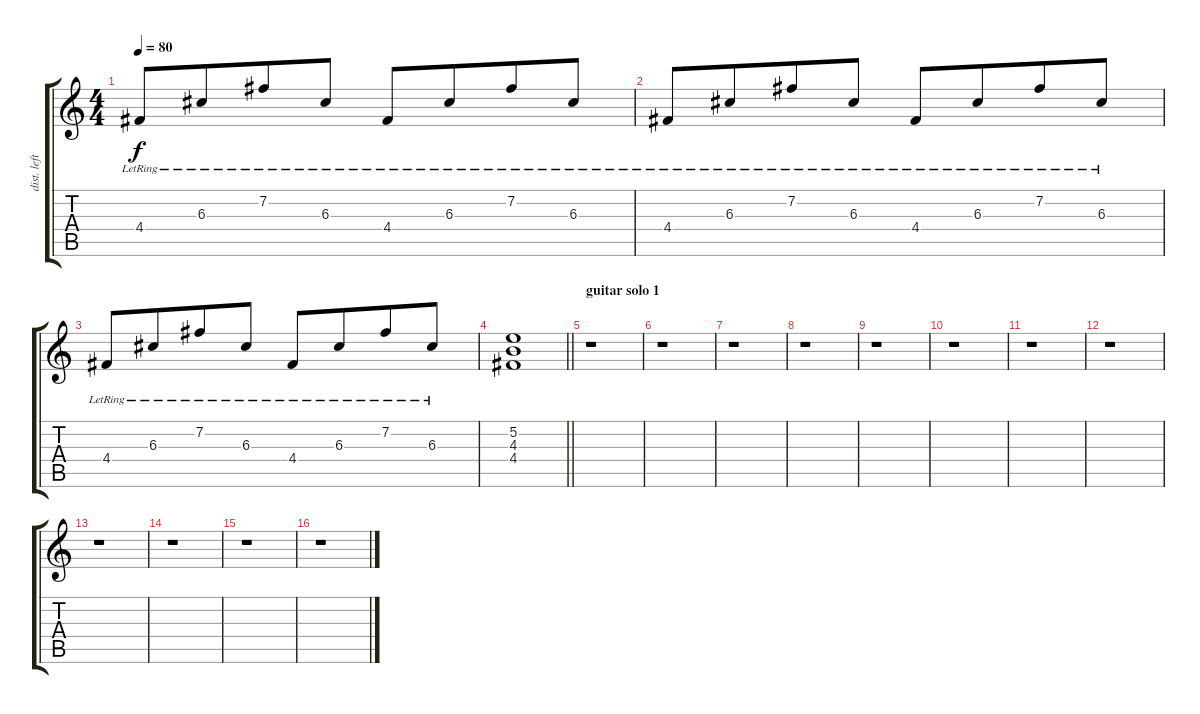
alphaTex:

\track ("dist. left 2" "dist. left") {instrument overdrivenguitar}
\staff {score tabs}
\tuning (E4 B3 G3 D3 A2 E2) {hide}
\ts (4 4)
\tempo 80
\clef g2
\ks c
4.4{lr}.8{dy f beam Up} 6.3{lr}.8{beam Up beam merge} 7.2{lr}.8{beam Up} 6.3{lr}.8{beam Up} 4.4{lr}.8{beam Up} 6.3{lr}.8{beam Up beam merge} 7.2{lr}.8{beam Up} 6.3{lr}.8{beam Up} |
4.4{lr}.8{beam Up} 6.3{lr}.8{beam Up beam merge} 7.2{lr}.8{beam Up} 6.3{lr}.8{beam Up} 4.4{lr}.8{beam Up} 6.3{lr}.8{beam Up beam merge} 7.2{lr}.8{beam Up} 6.3{lr}.8{beam Up} |
4.4{lr}.8{beam Up} 6.3{lr}.8{beam Up beam merge} 7.2{lr}.8{beam Up} 6.3{lr}.8{beam Up} 4.4{lr}.8{beam Up} 6.3{lr}.8{beam Up beam merge} 7.2{lr}.8{beam Up} 6.3{lr}.8{beam Up} |
\barLineRight lightlight
(5.2 4.3 4.4).1 |
\section ("" "guitar solo 1")
r.1 |
r.1 |
r.1 |
r.1 |
r.1 |
r.1 |
r.1 |
r.1 |
r.1 |
r.1 |
r.1 |
r.1
